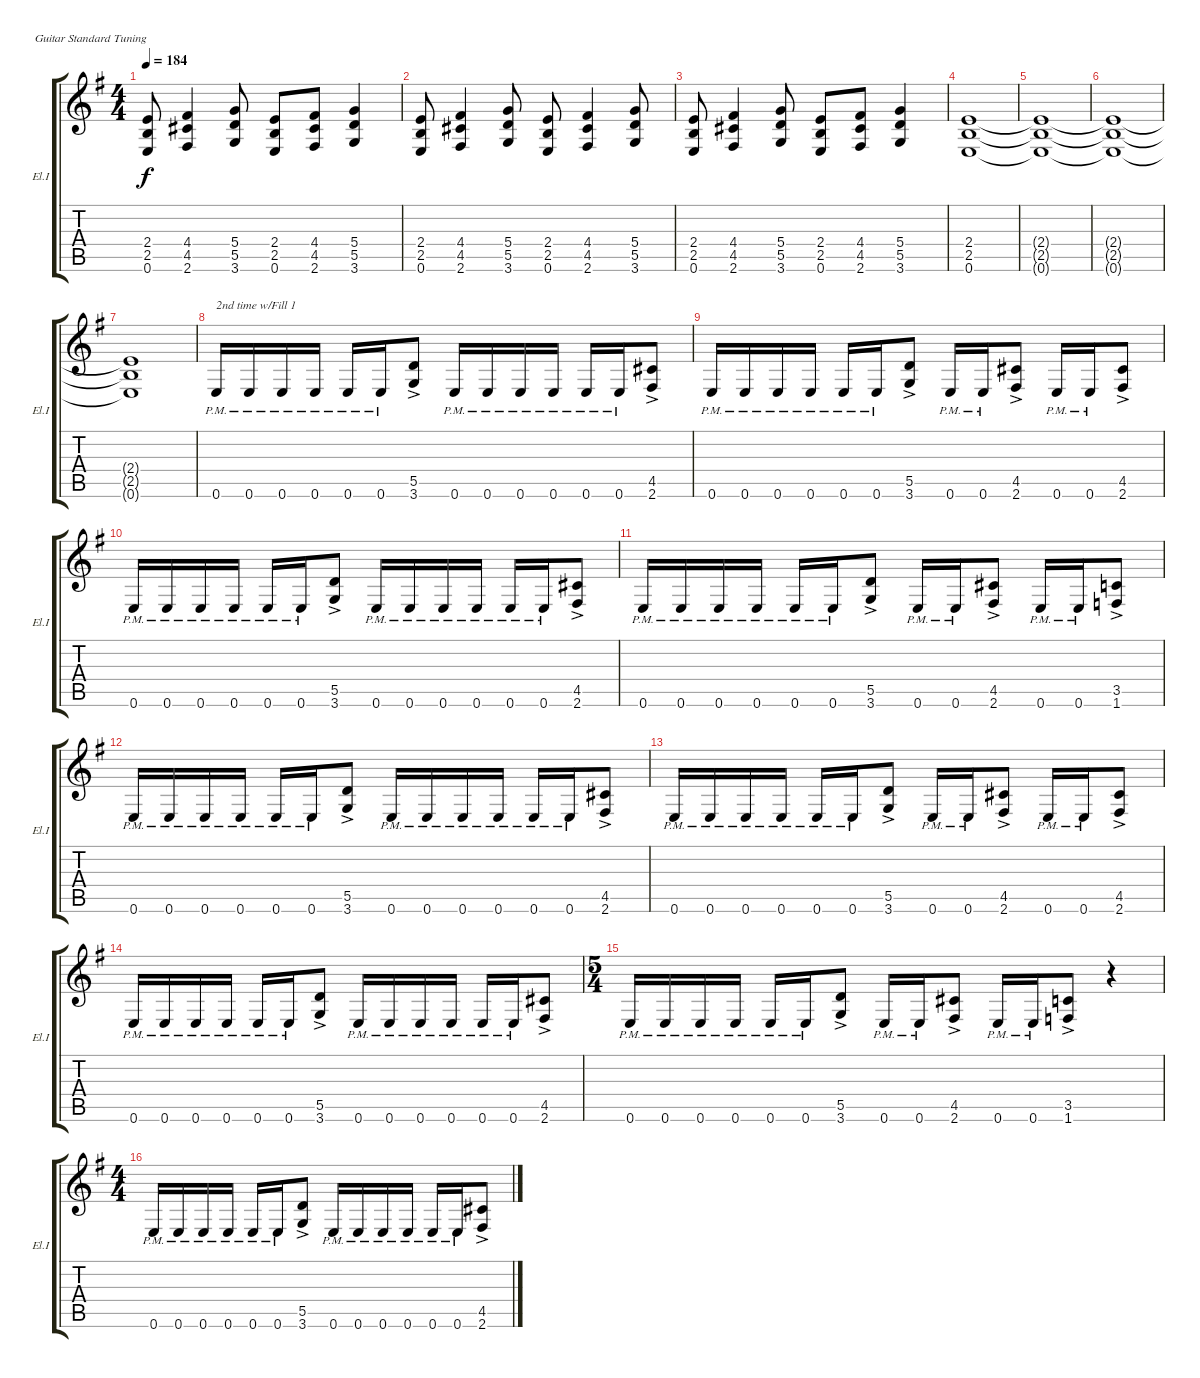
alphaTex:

\defaultSystemsLayout 4
\bracketExtendMode groupsimilarinstruments
\useSystemSignSeparator
\singleTrackTrackNamePolicy allsystems
\multiTrackTrackNamePolicy allsystems
\firstSystemTrackNameOrientation horizontal
\otherSystemsTrackNameOrientation horizontal
\track ("Guitar El.I" "El.I") {instrument distortionguitar}
\staff {score tabs}
\tuning (E4 B3 G3 D3 A2 E2)
\ts (4 4)
\tempo 184
\clef g2
\ks eminor
(0.6 2.5 2.4).8{dy f} (4.4 4.5 2.6).4 (5.4 5.5 3.6).8 (0.6 2.5 2.4).8 (4.4 4.5 2.6).8 (5.4 5.5 3.6).4 |
(0.6 2.5 2.4).8 (4.4 4.5 2.6).4 (5.4 5.5 3.6).8 (0.6 2.5 2.4).8 (4.4 4.5 2.6).4 (5.4 5.5 3.6).8 |
(0.6 2.5 2.4).8 (4.4 4.5 2.6).4 (5.4 5.5 3.6).8 (0.6 2.5 2.4).8 (4.4 4.5 2.6).8 (5.4 5.5 3.6).4 |
(0.6 2.5 2.4).1 |
(0.6{t} 2.5{t} 2.4{t}).1 |
(0.6{t} 2.5{t} 2.4{t}).1 |
(0.6{t} 2.5{t} 2.4{t}).1 |
0.6{pm}.16{txt "2nd time w/Fill 1"} 0.6{pm}.16 0.6{pm}.16 0.6{pm}.16 0.6{pm}.16 0.6{pm}.16 (3.6{ac} 5.5{ac}).8 0.6{pm}.16 0.6{pm}.16 0.6{pm}.16 0.6{pm}.16 0.6{pm}.16 0.6{pm}.16 (2.6{ac} 4.5{ac}).8 |
0.6{pm}.16 0.6{pm}.16 0.6{pm}.16 0.6{pm}.16 0.6{pm}.16 0.6{pm}.16 (3.6{ac} 5.5{ac}).8 0.6{pm}.16 0.6{pm}.16 (2.6{ac} 4.5{ac}).8 0.6{pm}.16 0.6{pm}.16 (2.6{ac} 4.5{ac}).8 |
0.6{pm}.16 0.6{pm}.16 0.6{pm}.16 0.6{pm}.16 0.6{pm}.16 0.6{pm}.16 (3.6{ac} 5.5{ac}).8 0.6{pm}.16 0.6{pm}.16 0.6{pm}.16 0.6{pm}.16 0.6{pm}.16 0.6{pm}.16 (2.6{ac} 4.5{ac}).8 |
0.6{pm}.16 0.6{pm}.16 0.6{pm}.16 0.6{pm}.16 0.6{pm}.16 0.6{pm}.16 (3.6{ac} 5.5{ac}).8 0.6{pm}.16 0.6{pm}.16 (2.6{ac} 4.5{ac}).8 0.6{pm}.16 0.6{pm}.16 (1.6{ac} 3.5{ac}).8 |
\beaming (8 2 2 2 2 2)
0.6{pm}.16 0.6{pm}.16 0.6{pm}.16 0.6{pm}.16 0.6{pm}.16 0.6{pm}.16 (3.6{ac} 5.5{ac}).8 0.6{pm}.16 0.6{pm}.16 0.6{pm}.16 0.6{pm}.16 0.6{pm}.16 0.6{pm}.16 (2.6{ac} 4.5{ac}).8 |
0.6{pm}.16 0.6{pm}.16 0.6{pm}.16 0.6{pm}.16 0.6{pm}.16 0.6{pm}.16 (3.6{ac} 5.5{ac}).8 0.6{pm}.16 0.6{pm}.16 (2.6{ac} 4.5{ac}).8 0.6{pm}.16 0.6{pm}.16 (2.6{ac} 4.5{ac}).8 |
0.6{pm}.16 0.6{pm}.16 0.6{pm}.16 0.6{pm}.16 0.6{pm}.16 0.6{pm}.16 (3.6{ac} 5.5{ac}).8 0.6{pm}.16 0.6{pm}.16 0.6{pm}.16 0.6{pm}.16 0.6{pm}.16 0.6{pm}.16 (2.6{ac} 4.5{ac}).8 |
\ts (5 4)
\beaming (8 2 2 2 2 2)
0.6{pm}.16 0.6{pm}.16 0.6{pm}.16 0.6{pm}.16 0.6{pm}.16 0.6{pm}.16 (3.6{ac} 5.5{ac}).8 0.6{pm}.16 0.6{pm}.16 (2.6{ac} 4.5{ac}).8 0.6{pm}.16 0.6{pm}.16 (1.6{ac} 3.5{ac}).8 r.4 |
\ts (4 4)
0.6{pm}.16 0.6{pm}.16 0.6{pm}.16 0.6{pm}.16 0.6{pm}.16 0.6{pm}.16 (3.6{ac} 5.5{ac}).8 0.6{pm}.16 0.6{pm}.16 0.6{pm}.16 0.6{pm}.16 0.6{pm}.16 0.6{pm}.16 (2.6{ac} 4.5{ac}).8
